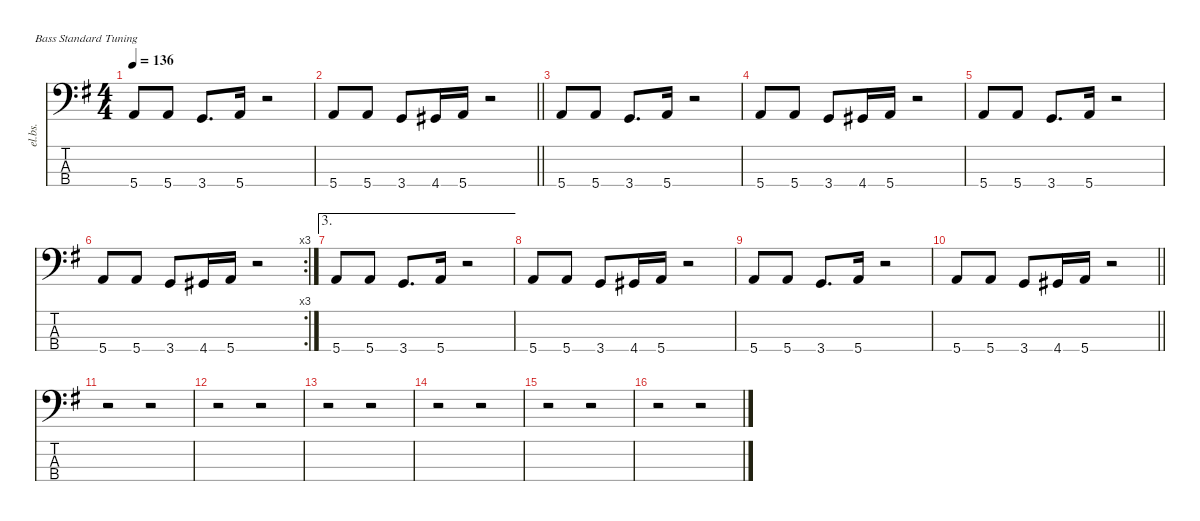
\defaultSystemsLayout 4
\hideDynamics
\bracketExtendMode nobrackets
\otherSystemsTrackNameOrientation horizontal
\track ("Basse" "el.bs.") {instrument electricbassfinger}
\staff {score tabs}
\tuning (G2 D2 A1 E1)
\ts (4 4)
\tempo 136
\clef f4
\ks g
5.4{acc forcenatural}.8{dy f beam Up} 5.4{acc forcenatural}.8{beam Up} 3.4{acc forcenatural}.8{d beam Up} 5.4{acc forcenatural}.16{beam Up} r.2{beam Up} |
\barLineRight lightlight
5.4{acc forcenatural}.8{beam Up} 5.4{acc forcenatural}.8{beam Up} 3.4{acc forcenatural}.8{beam Up} 4.4{acc #}.16{beam Up} 5.4{acc forcenatural}.16{beam Up} r.2{beam Up} |
5.4{acc forcenatural}.8{beam Up} 5.4{acc forcenatural}.8{beam Up} 3.4{acc forcenatural}.8{d beam Up} 5.4{acc forcenatural}.16{beam Up} r.2{beam Up} |
5.4{acc forcenatural}.8{beam Up} 5.4{acc forcenatural}.8{beam Up} 3.4{acc forcenatural}.8{beam Up} 4.4{acc #}.16{beam Up} 5.4{acc forcenatural}.16{beam Up} r.2{beam Up} |
5.4{acc forcenatural}.8{beam Up} 5.4{acc forcenatural}.8{beam Up} 3.4{acc forcenatural}.8{d beam Up} 5.4{acc forcenatural}.16{beam Up} r.2{beam Up} |
\rc 3
5.4{acc forcenatural}.8{beam Up} 5.4{acc forcenatural}.8{beam Up} 3.4{acc forcenatural}.8{beam Up} 4.4{acc #}.16{beam Up} 5.4{acc forcenatural}.16{beam Up} r.2{beam Up} |
\ae 3
5.4{acc forcenatural}.8{beam Up} 5.4{acc forcenatural}.8{beam Up} 3.4{acc forcenatural}.8{d beam Up} 5.4{acc forcenatural}.16{beam Up} r.2{beam Up} |
5.4{acc forcenatural}.8{beam Up} 5.4{acc forcenatural}.8{beam Up} 3.4{acc forcenatural}.8{beam Up} 4.4{acc #}.16{beam Up} 5.4{acc forcenatural}.16{beam Up} r.2{beam Up} |
5.4{acc forcenatural}.8{beam Up} 5.4{acc forcenatural}.8{beam Up} 3.4{acc forcenatural}.8{d beam Up} 5.4{acc forcenatural}.16{beam Up} r.2{beam Up} |
\barLineRight lightlight
5.4{acc forcenatural}.8{beam Up} 5.4{acc forcenatural}.8{beam Up} 3.4{acc forcenatural}.8{beam Up} 4.4{acc #}.16{beam Up} 5.4{acc forcenatural}.16{beam Up} r.2{beam Up} |
r.2{beam Down} r.2{beam Down} |
r.2{beam Down} r.2{beam Down} |
r.2{beam Down} r.2{beam Down} |
r.2{beam Down} r.2{beam Down} |
r.2{beam Down} r.2{beam Down} |
r.2{beam Down} r.2{beam Down}
